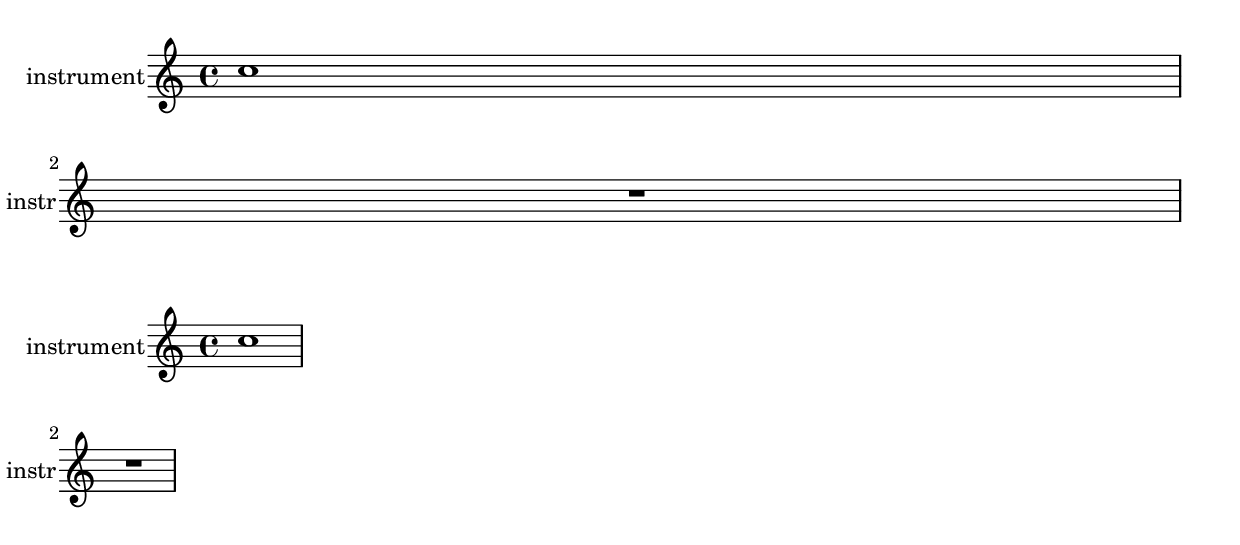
\version "2.1.29"
\header {

    texidoc = "There are both long and short instrument names.
Engraving instrument names should not be confused by the
multimeasure rests. "

      }
% (there was an interesting bug in 1.3.98)
\score{
	\context Staff <<
	      \set Staff.instrument = "instrument"
	      \set Staff.instr = "instr"
	      \notes{c''1 \break R1 }
	    >>
	 \paper {
	    \context { \StaffContext
	    \consists Instrument_name_engraver

	    }
	  }
	\paper { raggedright = ##t }
	}


